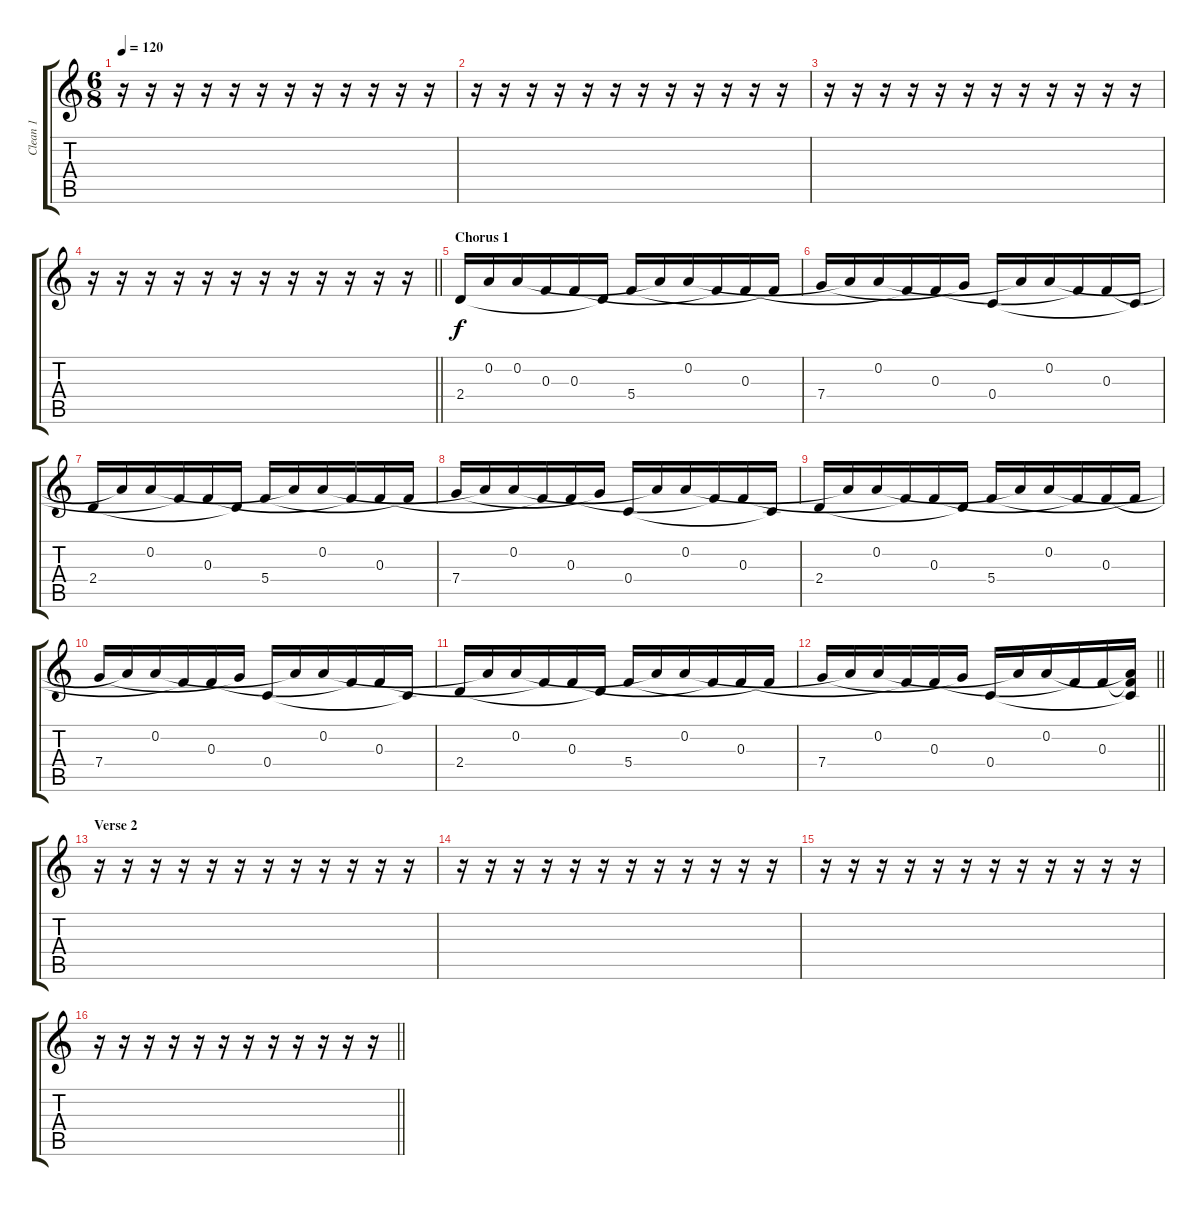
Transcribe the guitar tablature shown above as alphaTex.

\track ("Clean 1" "Clean 1") {instrument electricguitarclean}
\staff {score tabs}
\tuning (D4 A3 F3 C3 G2 D2) {hide}
\ts (6 8)
\tempo 120
\clef g2
\ks c
r.16{dy f} r.16 r.16 r.16 r.16 r.16 r.16 r.16 r.16 r.16 r.16 r.16 |
r.16 r.16 r.16 r.16 r.16 r.16 r.16 r.16 r.16 r.16 r.16 r.16 |
r.16 r.16 r.16 r.16 r.16 r.16 r.16 r.16 r.16 r.16 r.16 r.16 |
\barLineRight lightlight
r.16 r.16 r.16 r.16 r.16 r.16 r.16 r.16 r.16 r.16 r.16 r.16 |
\section ("" "Chorus 1")
2.4.16 0.2.16 0.2.16 0.3.16 0.3.16 2.4{t}.16 5.4.16 0.2{t}.16 0.2.16 0.3{t}.16 0.3.16 5.4{t}.16 |
7.4.16 0.2{t}.16 0.2.16 0.3{t}.16 0.3.16 7.4{t}.16 0.4.16 0.2{t}.16 0.2.16 0.3{t}.16 0.3.16 0.4{t}.16 |
2.4.16 0.2{t}.16 0.2.16 0.3{t}.16 0.3.16 2.4{t}.16 5.4.16 0.2{t}.16 0.2.16 0.3{t}.16 0.3.16 5.4{t}.16 |
7.4.16 0.2{t}.16 0.2.16 0.3{t}.16 0.3.16 7.4{t}.16 0.4.16 0.2{t}.16 0.2.16 0.3{t}.16 0.3.16 0.4{t}.16 |
2.4.16 0.2{t}.16 0.2.16 0.3{t}.16 0.3.16 2.4{t}.16 5.4.16 0.2{t}.16 0.2.16 0.3{t}.16 0.3.16 5.4{t}.16 |
7.4.16 0.2{t}.16 0.2.16 0.3{t}.16 0.3.16 7.4{t}.16 0.4.16 0.2{t}.16 0.2.16 0.3{t}.16 0.3.16 0.4{t}.16 |
2.4.16 0.2{t}.16 0.2.16 0.3{t}.16 0.3.16 2.4{t}.16 5.4.16 0.2{t}.16 0.2.16 0.3{t}.16 0.3.16 5.4{t}.16 |
\barLineRight lightlight
7.4.16 0.2{t}.16 0.2.16 0.3{t}.16 0.3.16 7.4{t}.16 0.4.16 0.2{t}.16 0.2.16 0.3{t}.16 0.3.16 (0.2{t} 0.3{t} 0.4{t}).16 |
\section ("" "Verse 2")
r.16 r.16 r.16 r.16 r.16 r.16 r.16 r.16 r.16 r.16 r.16 r.16 |
r.16 r.16 r.16 r.16 r.16 r.16 r.16 r.16 r.16 r.16 r.16 r.16 |
r.16 r.16 r.16 r.16 r.16 r.16 r.16 r.16 r.16 r.16 r.16 r.16 |
\barLineRight lightlight
r.16 r.16 r.16 r.16 r.16 r.16 r.16 r.16 r.16 r.16 r.16 r.16
